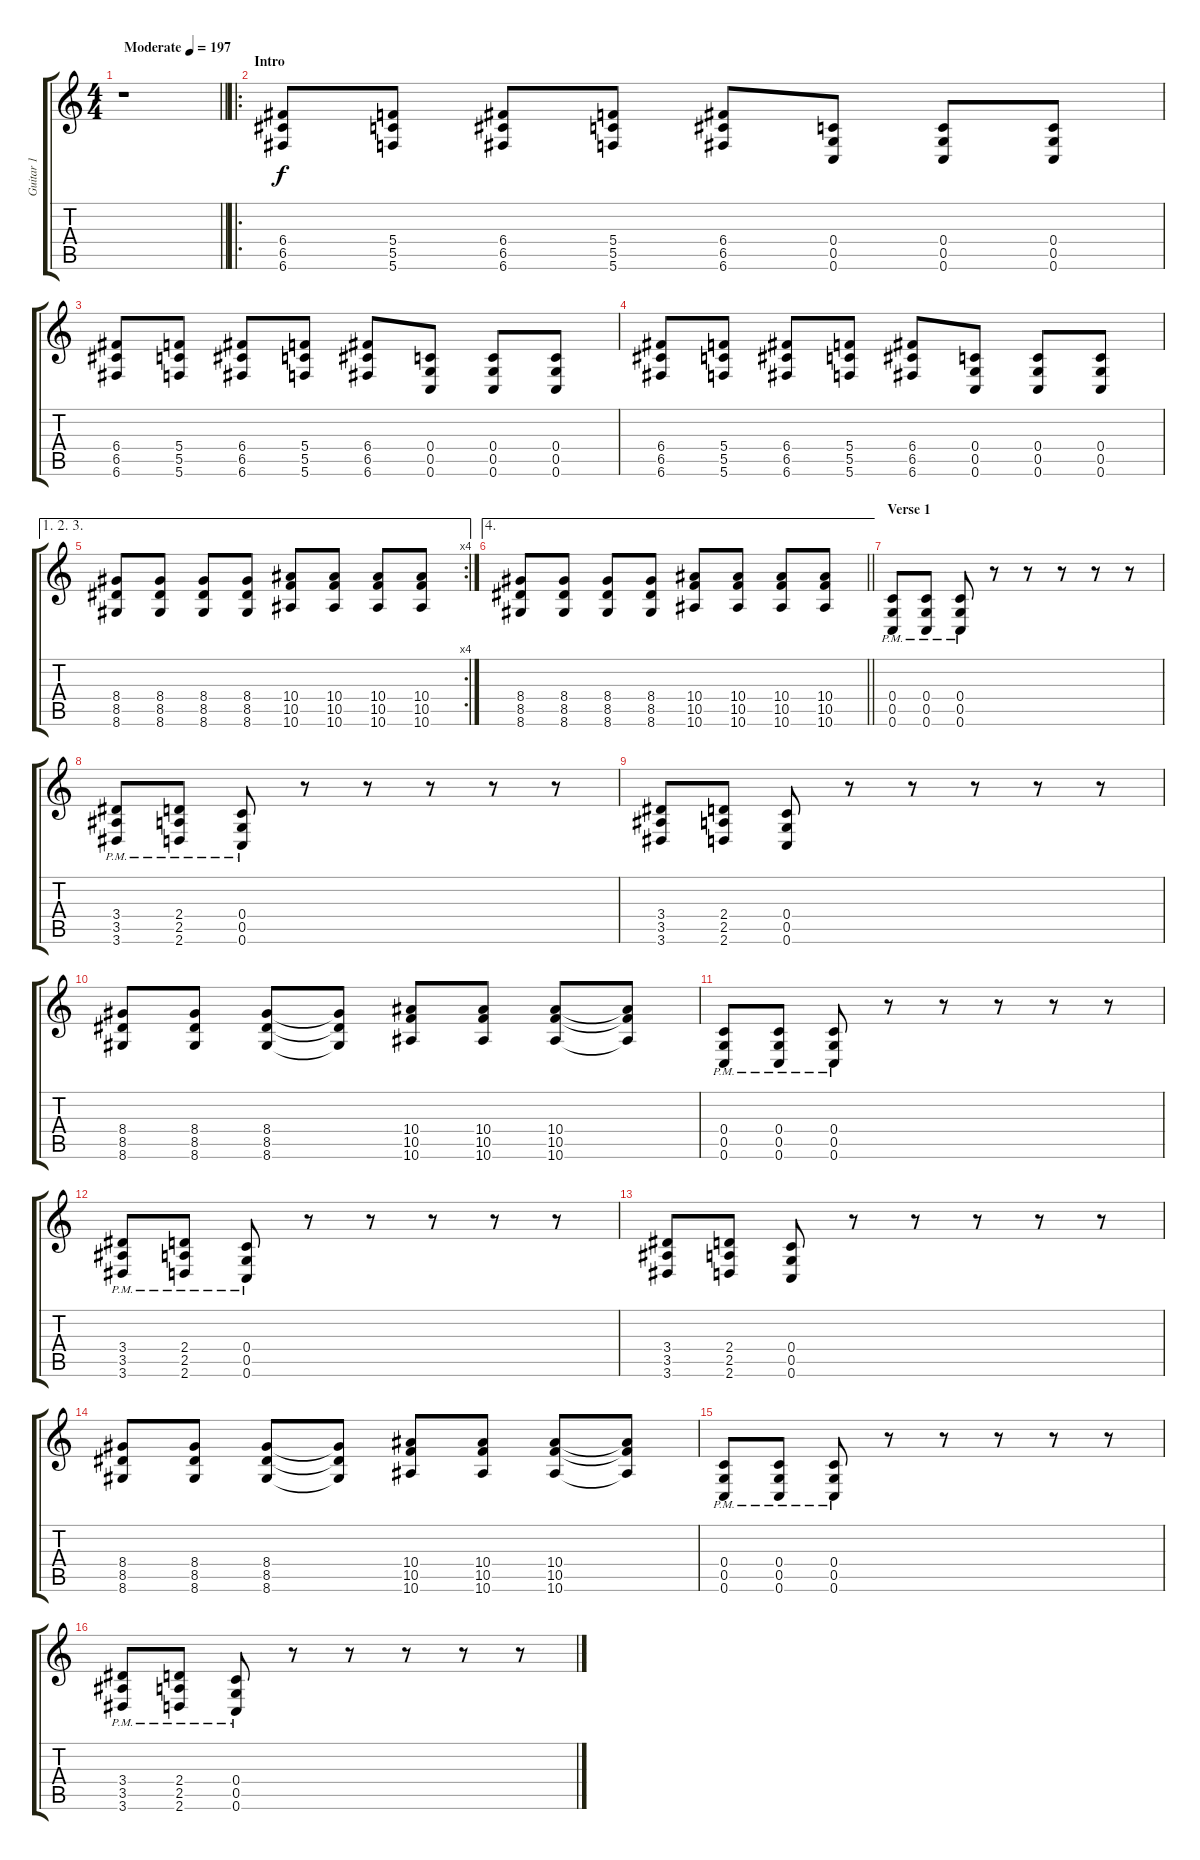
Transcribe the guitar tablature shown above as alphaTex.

\track ("Guitar 1" "Guitar 1") {instrument distortionguitar}
\staff {score tabs}
\tuning (D4 A3 F3 C3 G2 C2) {hide}
\ts (4 4)
\tempo (197 "Moderate")
\clef g2
\barLineRight lightlight
\ks c
r.1{dy f instrument distortionguitar} |
\ro
\section ("" "Intro")
(6.4 6.5 6.6).8 (5.4 5.5 5.6).8 (6.4 6.5 6.6).8 (5.4 5.5 5.6).8 (6.4 6.5 6.6).8 (0.4 0.5 0.6).8 (0.4 0.5 0.6).8 (0.4 0.5 0.6).8 |
(6.4 6.5 6.6).8 (5.4 5.5 5.6).8 (6.4 6.5 6.6).8 (5.4 5.5 5.6).8 (6.4 6.5 6.6).8 (0.4 0.5 0.6).8 (0.4 0.5 0.6).8 (0.4 0.5 0.6).8 |
(6.4 6.5 6.6).8 (5.4 5.5 5.6).8 (6.4 6.5 6.6).8 (5.4 5.5 5.6).8 (6.4 6.5 6.6).8 (0.4 0.5 0.6).8 (0.4 0.5 0.6).8 (0.4 0.5 0.6).8 |
\ae (1 2 3)
\rc 4
(8.4 8.5 8.6).8 (8.4 8.5 8.6).8 (8.4 8.5 8.6).8 (8.4 8.5 8.6).8 (10.4 10.5 10.6).8 (10.4 10.5 10.6).8 (10.4 10.5 10.6).8 (10.4 10.5 10.6).8 |
\ae 4
\barLineRight lightlight
(8.4 8.5 8.6).8 (8.4 8.5 8.6).8 (8.4 8.5 8.6).8 (8.4 8.5 8.6).8 (10.4 10.5 10.6).8 (10.4 10.5 10.6).8 (10.4 10.5 10.6).8 (10.4 10.5 10.6).8 |
\section ("" "Verse 1")
(0.4{pm} 0.5{pm} 0.6{pm}).8 (0.4{pm} 0.5{pm} 0.6{pm}).8 (0.4{pm} 0.5{pm} 0.6{pm}).8 r.8 r.8 r.8 r.8 r.8 |
(3.4{pm} 3.5{pm} 3.6{pm}).8 (2.4{pm} 2.5{pm} 2.6{pm}).8 (0.4{pm} 0.5{pm} 0.6{pm}).8 r.8 r.8 r.8 r.8 r.8 |
(3.4 3.5 3.6).8 (2.4 2.5 2.6).8 (0.4 0.5 0.6).8 r.8 r.8 r.8 r.8 r.8 |
(8.4 8.5 8.6).8 (8.4 8.5 8.6).8 (8.4 8.5 8.6).8 (8.4{t} 8.5{t} 8.6{t}).8 (10.4 10.5 10.6).8 (10.4 10.5 10.6).8 (10.4 10.5 10.6).8 (10.4{t} 10.5{t} 10.6{t}).8 |
(0.4{pm} 0.5{pm} 0.6{pm}).8 (0.4{pm} 0.5{pm} 0.6{pm}).8 (0.4{pm} 0.5{pm} 0.6{pm}).8 r.8 r.8 r.8 r.8 r.8 |
(3.4{pm} 3.5{pm} 3.6{pm}).8 (2.4{pm} 2.5{pm} 2.6{pm}).8 (0.4{pm} 0.5{pm} 0.6{pm}).8 r.8 r.8 r.8 r.8 r.8 |
(3.4 3.5 3.6).8 (2.4 2.5 2.6).8 (0.4 0.5 0.6).8 r.8 r.8 r.8 r.8 r.8 |
(8.4 8.5 8.6).8 (8.4 8.5 8.6).8 (8.4 8.5 8.6).8 (8.4{t} 8.5{t} 8.6{t}).8 (10.4 10.5 10.6).8 (10.4 10.5 10.6).8 (10.4 10.5 10.6).8 (10.4{t} 10.5{t} 10.6{t}).8 |
(0.4{pm} 0.5{pm} 0.6{pm}).8 (0.4{pm} 0.5{pm} 0.6{pm}).8 (0.4{pm} 0.5{pm} 0.6{pm}).8 r.8 r.8 r.8 r.8 r.8 |
(3.4{pm} 3.5{pm} 3.6{pm}).8 (2.4{pm} 2.5{pm} 2.6{pm}).8 (0.4{pm} 0.5{pm} 0.6{pm}).8 r.8 r.8 r.8 r.8 r.8
